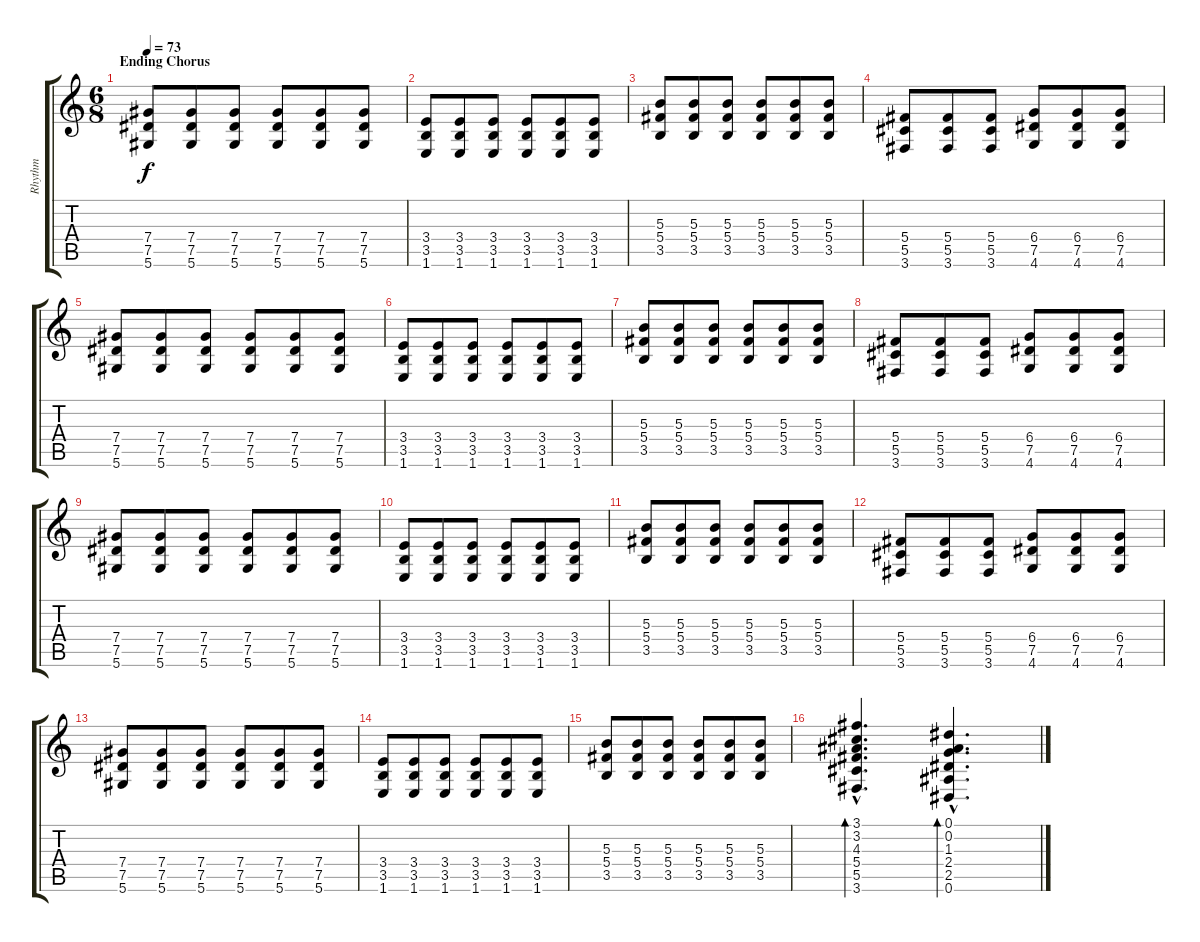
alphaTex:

\track ("Rhythm" "Rhythm") {instrument acousticguitarnylon}
\staff {score tabs}
\tuning (Eb4 Bb3 Gb3 Db3 Ab2 Eb2) {hide}
\ts (6 8)
\section ("" "Ending Chorus")
\tempo 73
\clef g2
\ks c
(7.4 7.5 5.6).8{dy f} (7.4 7.5 5.6).8 (7.4 7.5 5.6).8 (7.4 7.5 5.6).8 (7.4 7.5 5.6).8 (7.4 7.5 5.6).8 |
(3.4 3.5 1.6).8 (3.4 3.5 1.6).8 (3.4 3.5 1.6).8 (3.4 3.5 1.6).8 (3.4 3.5 1.6).8 (3.4 3.5 1.6).8 |
(5.3 5.4 3.5).8 (5.3 5.4 3.5).8 (5.3 5.4 3.5).8 (5.3 5.4 3.5).8 (5.3 5.4 3.5).8 (5.3 5.4 3.5).8 |
(5.4 5.5 3.6).8 (5.4 5.5 3.6).8 (5.4 5.5 3.6).8 (6.4 7.5 4.6).8 (6.4 7.5 4.6).8 (6.4 7.5 4.6).8 |
(7.4 7.5 5.6).8 (7.4 7.5 5.6).8 (7.4 7.5 5.6).8 (7.4 7.5 5.6).8 (7.4 7.5 5.6).8 (7.4 7.5 5.6).8 |
(3.4 3.5 1.6).8 (3.4 3.5 1.6).8 (3.4 3.5 1.6).8 (3.4 3.5 1.6).8 (3.4 3.5 1.6).8 (3.4 3.5 1.6).8 |
(5.3 5.4 3.5).8 (5.3 5.4 3.5).8 (5.3 5.4 3.5).8 (5.3 5.4 3.5).8 (5.3 5.4 3.5).8 (5.3 5.4 3.5).8 |
(5.4 5.5 3.6).8 (5.4 5.5 3.6).8 (5.4 5.5 3.6).8 (6.4 7.5 4.6).8 (6.4 7.5 4.6).8 (6.4 7.5 4.6).8 |
(7.4 7.5 5.6).8 (7.4 7.5 5.6).8 (7.4 7.5 5.6).8 (7.4 7.5 5.6).8 (7.4 7.5 5.6).8 (7.4 7.5 5.6).8 |
(3.4 3.5 1.6).8 (3.4 3.5 1.6).8 (3.4 3.5 1.6).8 (3.4 3.5 1.6).8 (3.4 3.5 1.6).8 (3.4 3.5 1.6).8 |
(5.3 5.4 3.5).8 (5.3 5.4 3.5).8 (5.3 5.4 3.5).8 (5.3 5.4 3.5).8 (5.3 5.4 3.5).8 (5.3 5.4 3.5).8 |
(5.4 5.5 3.6).8 (5.4 5.5 3.6).8 (5.4 5.5 3.6).8 (6.4 7.5 4.6).8 (6.4 7.5 4.6).8 (6.4 7.5 4.6).8 |
(7.4 7.5 5.6).8 (7.4 7.5 5.6).8 (7.4 7.5 5.6).8 (7.4 7.5 5.6).8 (7.4 7.5 5.6).8 (7.4 7.5 5.6).8 |
(3.4 3.5 1.6).8 (3.4 3.5 1.6).8 (3.4 3.5 1.6).8 (3.4 3.5 1.6).8 (3.4 3.5 1.6).8 (3.4 3.5 1.6).8 |
(5.3 5.4 3.5).8 (5.3 5.4 3.5).8 (5.3 5.4 3.5).8 (5.3 5.4 3.5).8 (5.3 5.4 3.5).8 (5.3 5.4 3.5).8 |
(3.1{hac} 3.2{hac} 4.3{hac} 5.4{hac} 5.5{hac} 3.6{hac}).4{d bd 60} (0.1{hac} 0.2{hac} 1.3{hac} 2.4{hac} 2.5{hac} 0.6{hac}).4{d bd 60}
